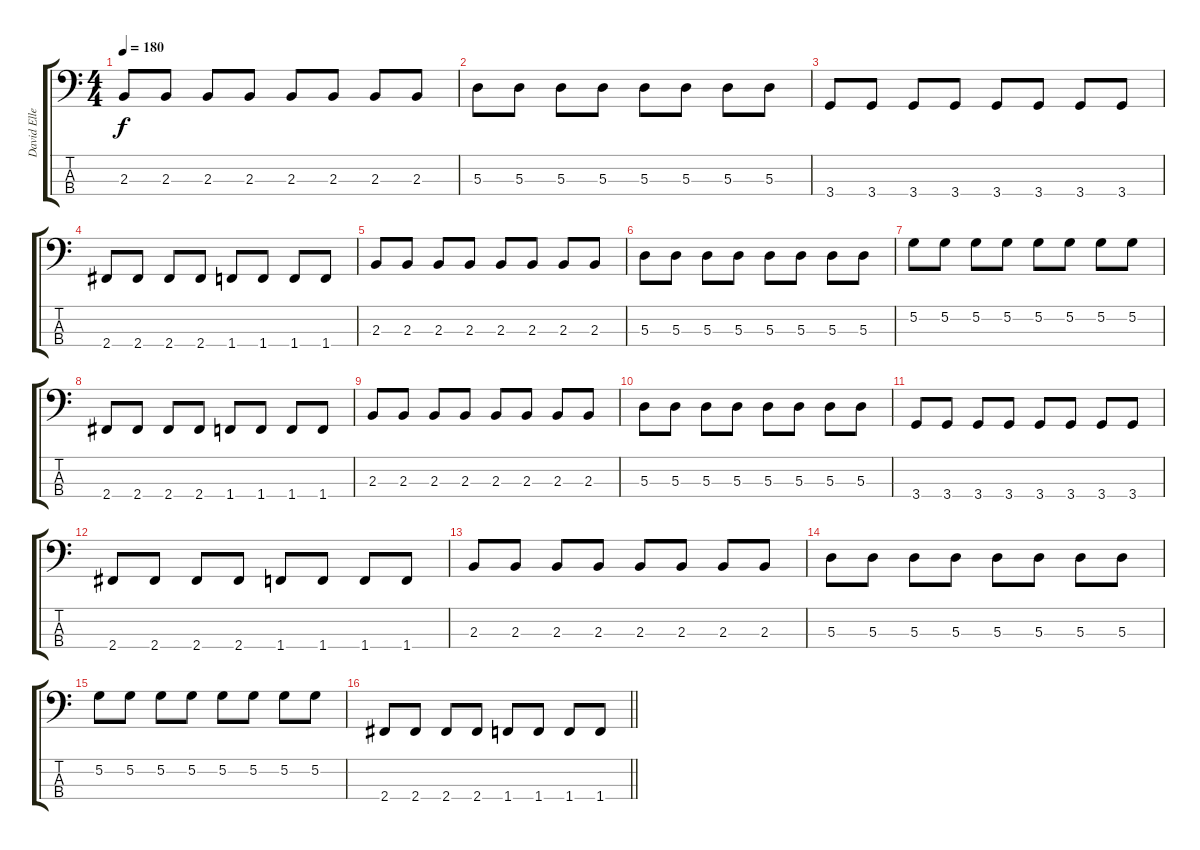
\track ("David Ellefson" "David Elle") {instrument electricbasspick}
\staff {score tabs}
\tuning (G2 D2 A1 E1) {hide}
\ts (4 4)
\tempo 180
\clef f4
\ks c
2.3.8{dy f} 2.3.8 2.3.8 2.3.8 2.3.8 2.3.8 2.3.8 2.3.8 |
5.3.8 5.3.8 5.3.8 5.3.8 5.3.8 5.3.8 5.3.8 5.3.8 |
3.4.8 3.4.8 3.4.8 3.4.8 3.4.8 3.4.8 3.4.8 3.4.8 |
2.4.8 2.4.8 2.4.8 2.4.8 1.4.8 1.4.8 1.4.8 1.4.8 |
2.3.8 2.3.8 2.3.8 2.3.8 2.3.8 2.3.8 2.3.8 2.3.8 |
5.3.8 5.3.8 5.3.8 5.3.8 5.3.8 5.3.8 5.3.8 5.3.8 |
5.2.8 5.2.8 5.2.8 5.2.8 5.2.8 5.2.8 5.2.8 5.2.8 |
2.4.8 2.4.8 2.4.8 2.4.8 1.4.8 1.4.8 1.4.8 1.4.8 |
2.3.8 2.3.8 2.3.8 2.3.8 2.3.8 2.3.8 2.3.8 2.3.8 |
5.3.8 5.3.8 5.3.8 5.3.8 5.3.8 5.3.8 5.3.8 5.3.8 |
3.4.8 3.4.8 3.4.8 3.4.8 3.4.8 3.4.8 3.4.8 3.4.8 |
2.4.8 2.4.8 2.4.8 2.4.8 1.4.8 1.4.8 1.4.8 1.4.8 |
2.3.8 2.3.8 2.3.8 2.3.8 2.3.8 2.3.8 2.3.8 2.3.8 |
5.3.8 5.3.8 5.3.8 5.3.8 5.3.8 5.3.8 5.3.8 5.3.8 |
5.2.8 5.2.8 5.2.8 5.2.8 5.2.8 5.2.8 5.2.8 5.2.8 |
\barLineRight lightlight
2.4.8 2.4.8 2.4.8 2.4.8 1.4.8 1.4.8 1.4.8 1.4.8
